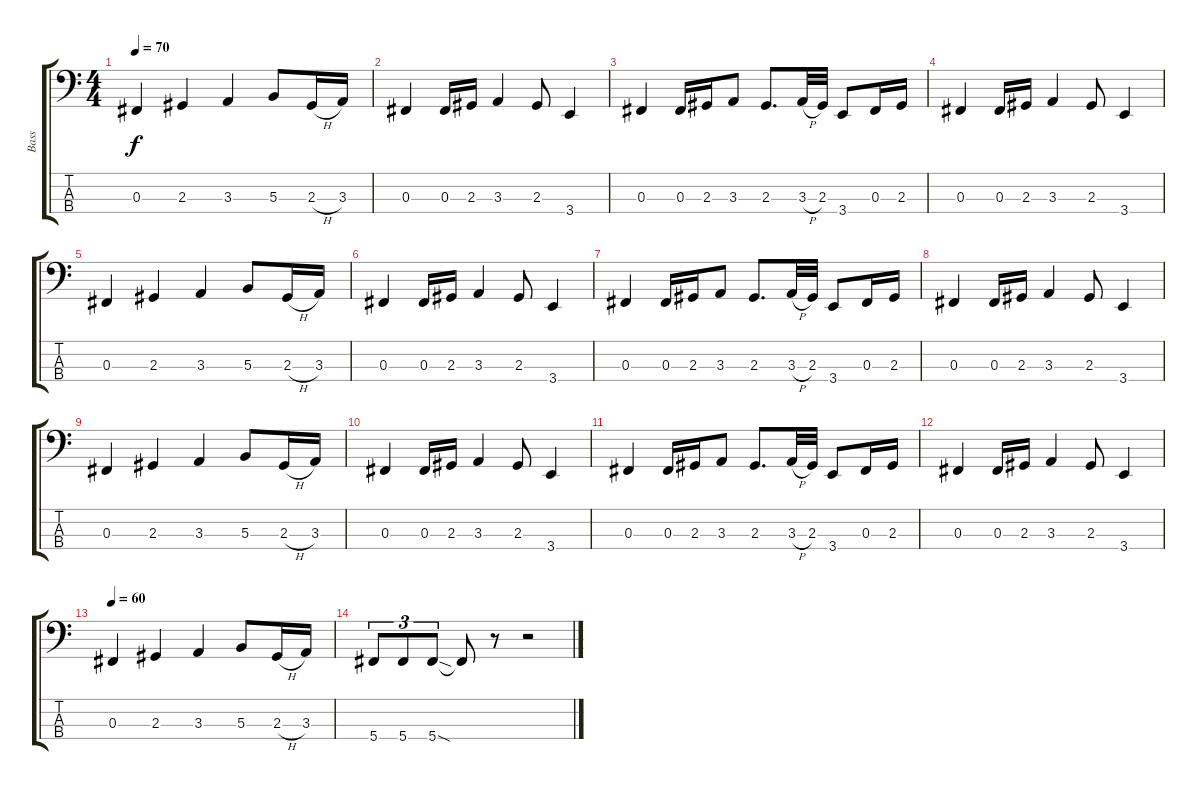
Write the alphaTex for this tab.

\track ("Bass" "Bass") {instrument electricbasspick}
\staff {score tabs}
\tuning (E2 B1 Gb1 Db1) {hide}
\ts (4 4)
\tempo 70
\clef f4
\ks c
0.3.4{dy f} 2.3.4 3.3.4 5.3.8 2.3{h}.16 3.3.16 |
0.3.4 0.3.16 2.3.16 3.3.4 2.3.8 3.4.4 |
0.3.4 0.3.16 2.3.16 3.3.8 2.3.8{d} 3.3{h}.32 2.3.32 3.4.8 0.3.16 2.3.16 |
0.3.4 0.3.16 2.3.16 3.3.4 2.3.8 3.4.4 |
0.3.4 2.3.4 3.3.4 5.3.8 2.3{h}.16 3.3.16 |
0.3.4 0.3.16 2.3.16 3.3.4 2.3.8 3.4.4 |
0.3.4 0.3.16 2.3.16 3.3.8 2.3.8{d} 3.3{h}.32 2.3.32 3.4.8 0.3.16 2.3.16 |
0.3.4 0.3.16 2.3.16 3.3.4 2.3.8 3.4.4 |
0.3.4 2.3.4 3.3.4 5.3.8 2.3{h}.16 3.3.16 |
0.3.4 0.3.16 2.3.16 3.3.4 2.3.8 3.4.4 |
0.3.4 0.3.16 2.3.16 3.3.8 2.3.8{d} 3.3{h}.32 2.3.32 3.4.8 0.3.16 2.3.16 |
0.3.4 0.3.16 2.3.16 3.3.4 2.3.8 3.4.4 |
\tempo 60
0.3.4 2.3.4 3.3.4 5.3.8 2.3{h}.16 3.3.16 |
5.4.8{tu (3 2)} 5.4.8{tu (3 2)} 5.4{sod}.8{tu (3 2)} 5.4{t}.8 r.8 r.2
